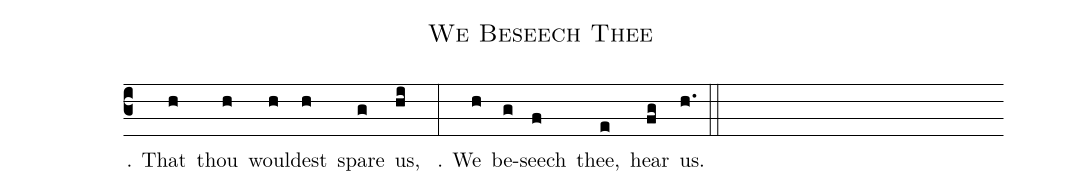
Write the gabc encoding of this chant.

name:We Beseech Thee;
%%
(c3)℣. That(h) thou(h) would(h)est(h) spare(g) us,(hi) (:) ℟. We(h) be(g)seech(f) thee,(e) hear(fg) us.(h.) (::)
